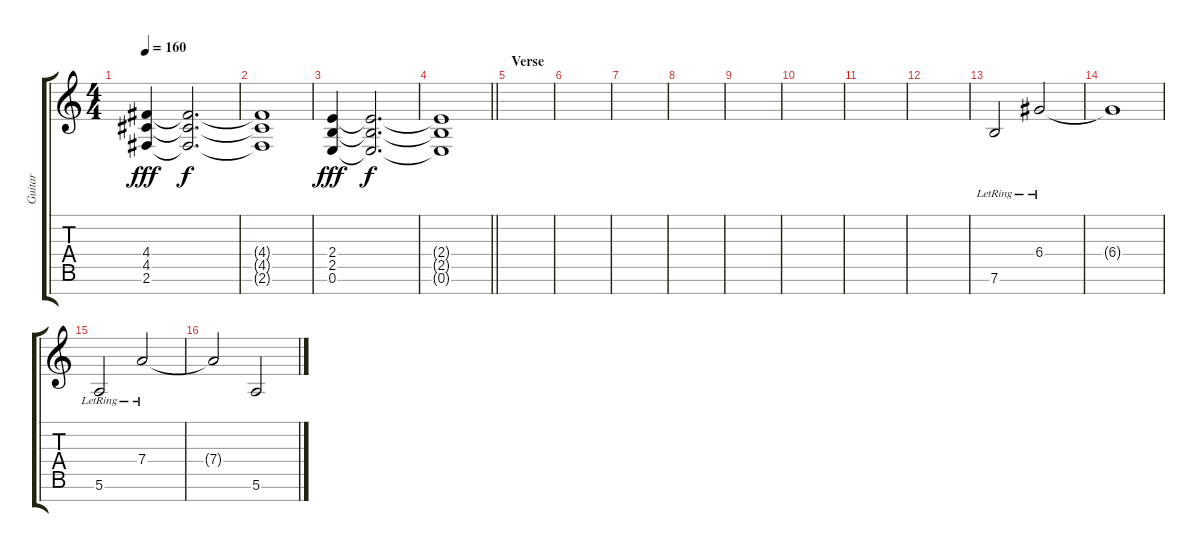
\track ("Guitar" "Guitar") {instrument electricguitarjazz}
\staff {score tabs}
\tuning (E4 B3 G3 D3 A2 E2 B1) {hide}
\ts (4 4)
\tempo 160
\clef g2
\ks c
(4.4 4.5 2.6).4{dy fff} (4.4{t} 4.5{t} 2.6{t}).2{d dy f} |
(4.4{t} 4.5{t} 2.6{t}).1 |
(2.4 2.5 0.6).4{dy fff} (2.4{t} 2.5{t} 0.6{t}).2{d dy f} |
\barLineRight lightlight
(2.4{t} 2.5{t} 0.6{t}).1 |
\section ("" "Verse")
|
|
|
|
|
|
|
|
7.6{lr}.2{instrument electricguitarjazz} 6.4{lr}.2 |
6.4{t}.1 |
5.6{lr}.2 7.4{lr}.2 |
7.4{t}.2 5.6.2
